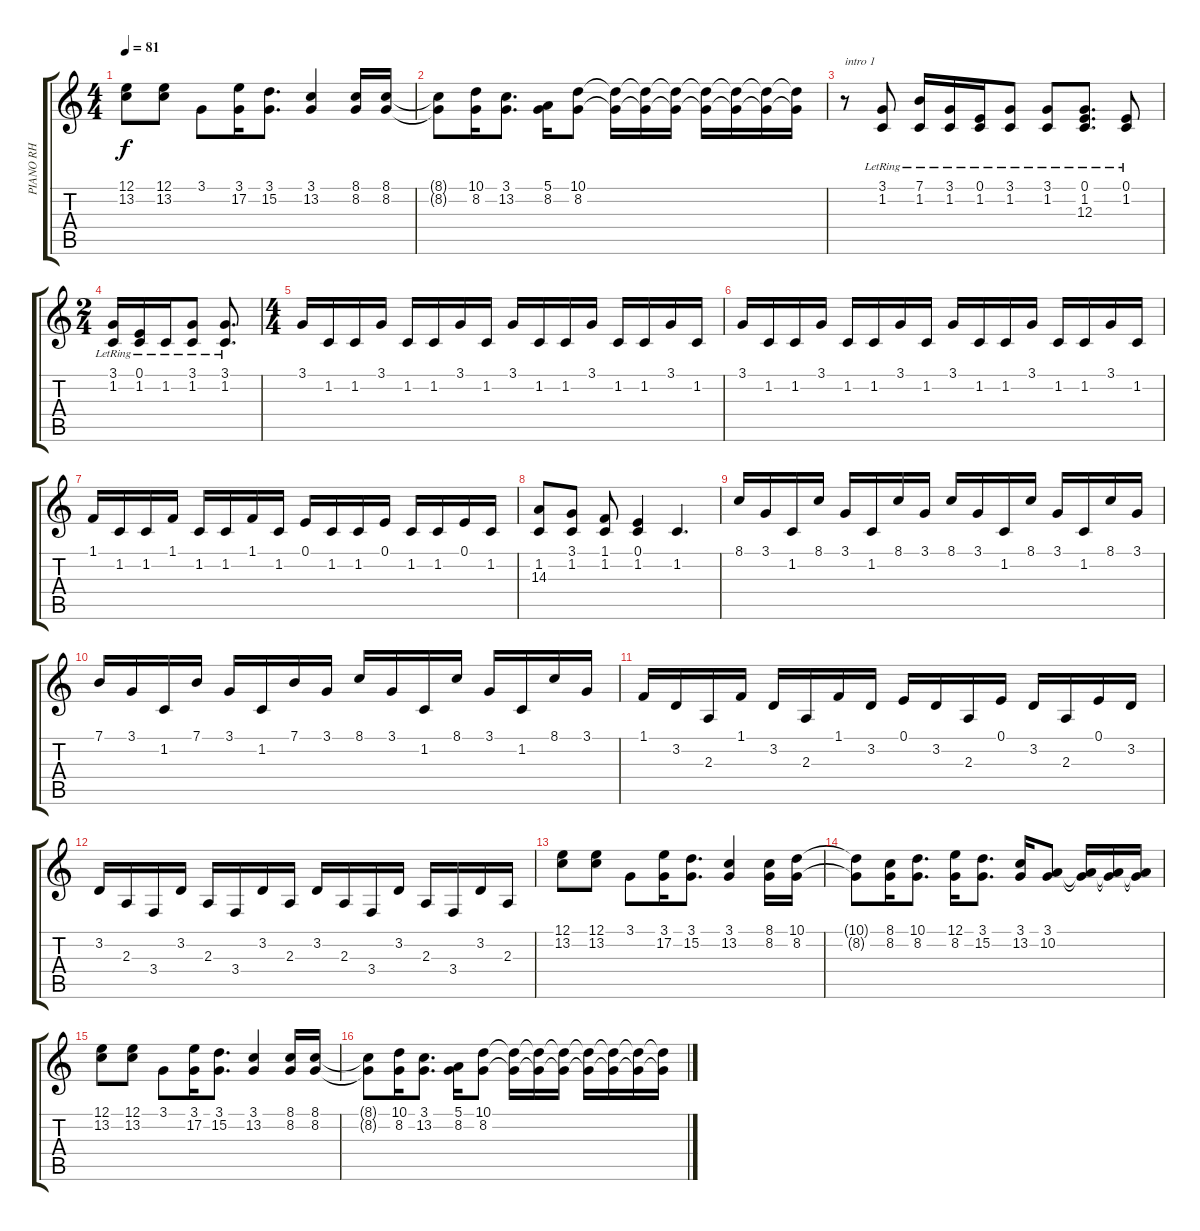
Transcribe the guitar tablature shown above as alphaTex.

\track ("PIANO RH" "PIANO RH") {instrument acousticgrandpiano}
\staff {score tabs}
\tuning (E4 B3 G3 D3 A2 E2) {hide}
\ts (4 4)
\tempo 81
\clef g2
\ks c
(12.1 13.2).8{dy f} (12.1 13.2).8 3.1.8 (3.1 17.2).16 (3.1 15.2).8{d} (3.1 13.2).4 (8.1 8.2).16 (8.1 8.2).16 |
(8.1{t} 8.2{t}).8 (10.1 8.2).16 (3.1 13.2).8{d} (5.1 8.2).16 (10.1 8.2).8 (10.1{t} 8.2{t}).16 (10.1{t} 8.2{t}).16 (10.1{t} 8.2{t}).16 (10.1{t} 8.2{t}).16 (10.1{t} 8.2{t}).16 (10.1{t} 8.2{t}).16 (10.1{t} 8.2{t}).16 |
r.8{txt "intro 1"} (3.1{lr} 1.2{lr}).8 (7.1{lr} 1.2{lr}).16 (3.1{lr} 1.2{lr}).16 (0.1{lr} 1.2{lr}).16 (3.1{lr} 1.2{lr}).8 (3.1{lr} 1.2{lr}).8 (0.1{lr} 1.2{lr} 12.3).8{d} (0.1{lr} 1.2{lr}).8 |
\ts (2 4)
(3.1{lr} 1.2{lr}).16 (0.1{lr} 1.2{lr}).16 1.2{lr}.16 (3.1{lr} 1.2{lr}).8 (3.1{lr} 1.2{lr}).8{d} |
\ts (4 4)
3.1.16 1.2.16 1.2.16 3.1.16 1.2.16 1.2.16 3.1.16 1.2.16 3.1.16 1.2.16 1.2.16 3.1.16 1.2.16 1.2.16 3.1.16 1.2.16 |
3.1.16 1.2.16 1.2.16 3.1.16 1.2.16 1.2.16 3.1.16 1.2.16 3.1.16 1.2.16 1.2.16 3.1.16 1.2.16 1.2.16 3.1.16 1.2.16 |
1.1.16 1.2.16 1.2.16 1.1.16 1.2.16 1.2.16 1.1.16 1.2.16 0.1.16 1.2.16 1.2.16 0.1.16 1.2.16 1.2.16 0.1.16 1.2.16 |
(1.2 14.3).8 (3.1 1.2).8 (1.1 1.2).8 (0.1 1.2).4 1.2.4{d} |
8.1.16 3.1.16 1.2.16 8.1.16 3.1.16 1.2.16 8.1.16 3.1.16 8.1.16 3.1.16 1.2.16 8.1.16 3.1.16 1.2.16 8.1.16 3.1.16 |
7.1.16 3.1.16 1.2.16 7.1.16 3.1.16 1.2.16 7.1.16 3.1.16 8.1.16 3.1.16 1.2.16 8.1.16 3.1.16 1.2.16 8.1.16 3.1.16 |
1.1.16 3.2.16 2.3.16 1.1.16 3.2.16 2.3.16 1.1.16 3.2.16 0.1.16 3.2.16 2.3.16 0.1.16 3.2.16 2.3.16 0.1.16 3.2.16 |
3.2.16 2.3.16 3.4.16 3.2.16 2.3.16 3.4.16 3.2.16 2.3.16 3.2.16 2.3.16 3.4.16 3.2.16 2.3.16 3.4.16 3.2.16 2.3.16 |
(12.1 13.2).8 (12.1 13.2).8 3.1.8 (3.1 17.2).16 (3.1 15.2).8{d} (3.1 13.2).4 (8.1 8.2).16 (10.1 8.2).16 |
(10.1{t} 8.2{t}).8 (8.1 8.2).16 (10.1 8.2).8{d} (12.1 8.2).16 (3.1 15.2).8{d} (3.1 13.2).16 (3.1 10.2).8 (3.1{t} 10.2{t}).16 (3.1{t} 10.2{t}).16 (3.1{t} 10.2{t}).16 |
(12.1 13.2).8 (12.1 13.2).8 3.1.8 (3.1 17.2).16 (3.1 15.2).8{d} (3.1 13.2).4 (8.1 8.2).16 (8.1 8.2).16 |
(8.1{t} 8.2{t}).8 (10.1 8.2).16 (3.1 13.2).8{d} (5.1 8.2).16 (10.1 8.2).8 (10.1{t} 8.2{t}).16 (10.1{t} 8.2{t}).16 (10.1{t} 8.2{t}).16 (10.1{t} 8.2{t}).16 (10.1{t} 8.2{t}).16 (10.1{t} 8.2{t}).16 (10.1{t} 8.2{t}).16
